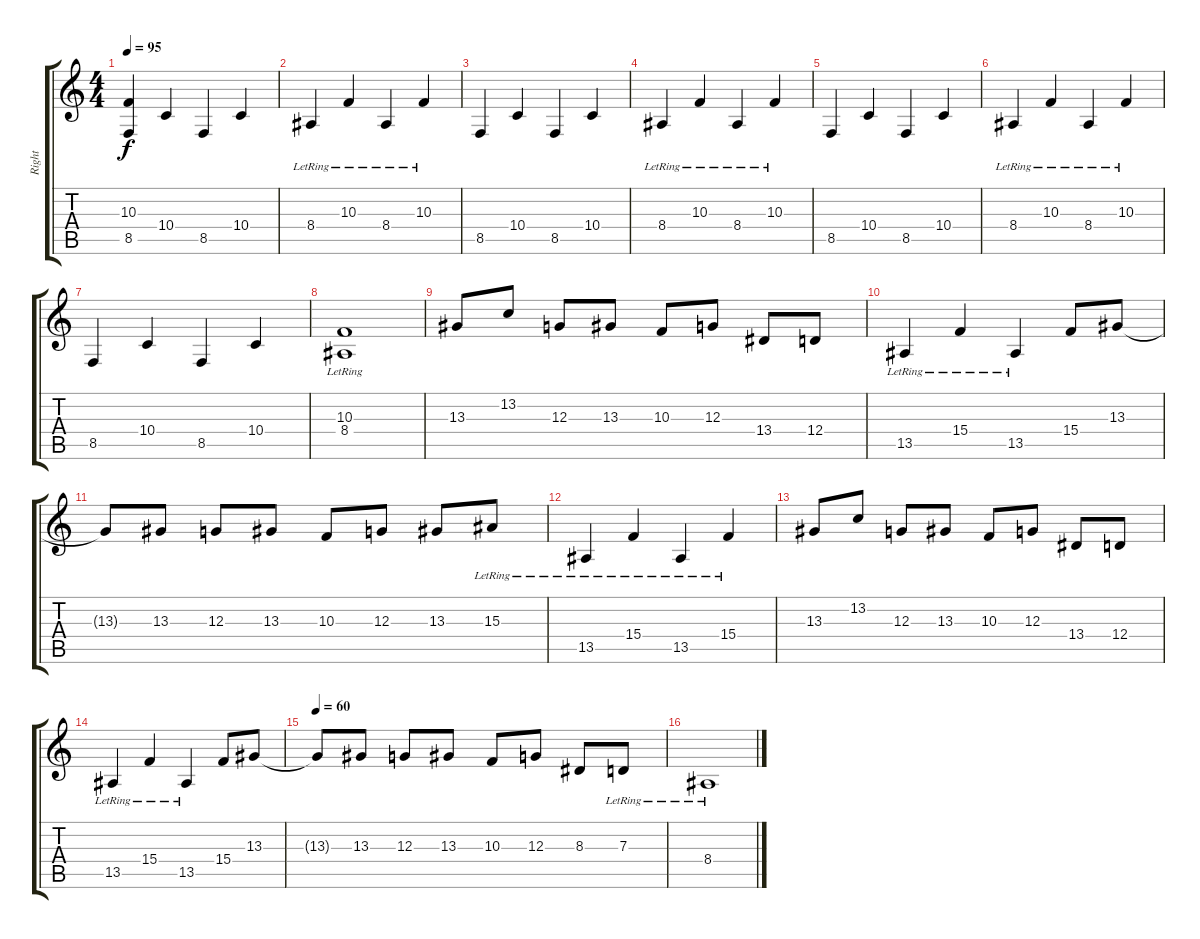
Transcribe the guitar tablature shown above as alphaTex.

\track ("Right" "Right") {instrument acousticgrandpiano}
\staff {score tabs}
\tuning (E4 B3 G3 D3 A2 E2) {hide}
\ts (4 4)
\tempo 95
\clef g2
\ks c
(10.3 8.5).4{dy f} 10.4.4 8.5.4 10.4.4 |
8.4{lr}.4 10.3{lr}.4 8.4{lr}.4 10.3{lr}.4 |
8.5.4 10.4.4 8.5.4 10.4.4 |
8.4{lr}.4 10.3{lr}.4 8.4{lr}.4 10.3{lr}.4 |
8.5.4 10.4.4 8.5.4 10.4.4 |
8.4{lr}.4 10.3{lr}.4 8.4{lr}.4 10.3{lr}.4 |
8.5.4 10.4.4 8.5.4 10.4.4 |
(10.3 8.4{lr}).1 |
13.3.8 13.2.8 12.3.8 13.3.8 10.3.8 12.3.8 13.4.8 12.4.8 |
13.5{lr}.4 15.4{lr}.4 13.5{lr}.4 15.4.8 13.3.8 |
13.3{t}.8 13.3.8 12.3.8 13.3.8 10.3.8 12.3.8 13.3.8 15.3{lr}.8 |
13.5{lr}.4 15.4{lr}.4 13.5{lr}.4 15.4{lr}.4 |
13.3.8 13.2.8 12.3.8 13.3.8 10.3.8 12.3.8 13.4.8 12.4.8 |
13.5{lr}.4 15.4{lr}.4 13.5{lr}.4 15.4.8 13.3.8 |
\tempo 60
13.3{t}.8 13.3.8 12.3.8 13.3.8 10.3.8 12.3.8 8.3.8 7.3{lr}.8 |
8.4{lr}.1
